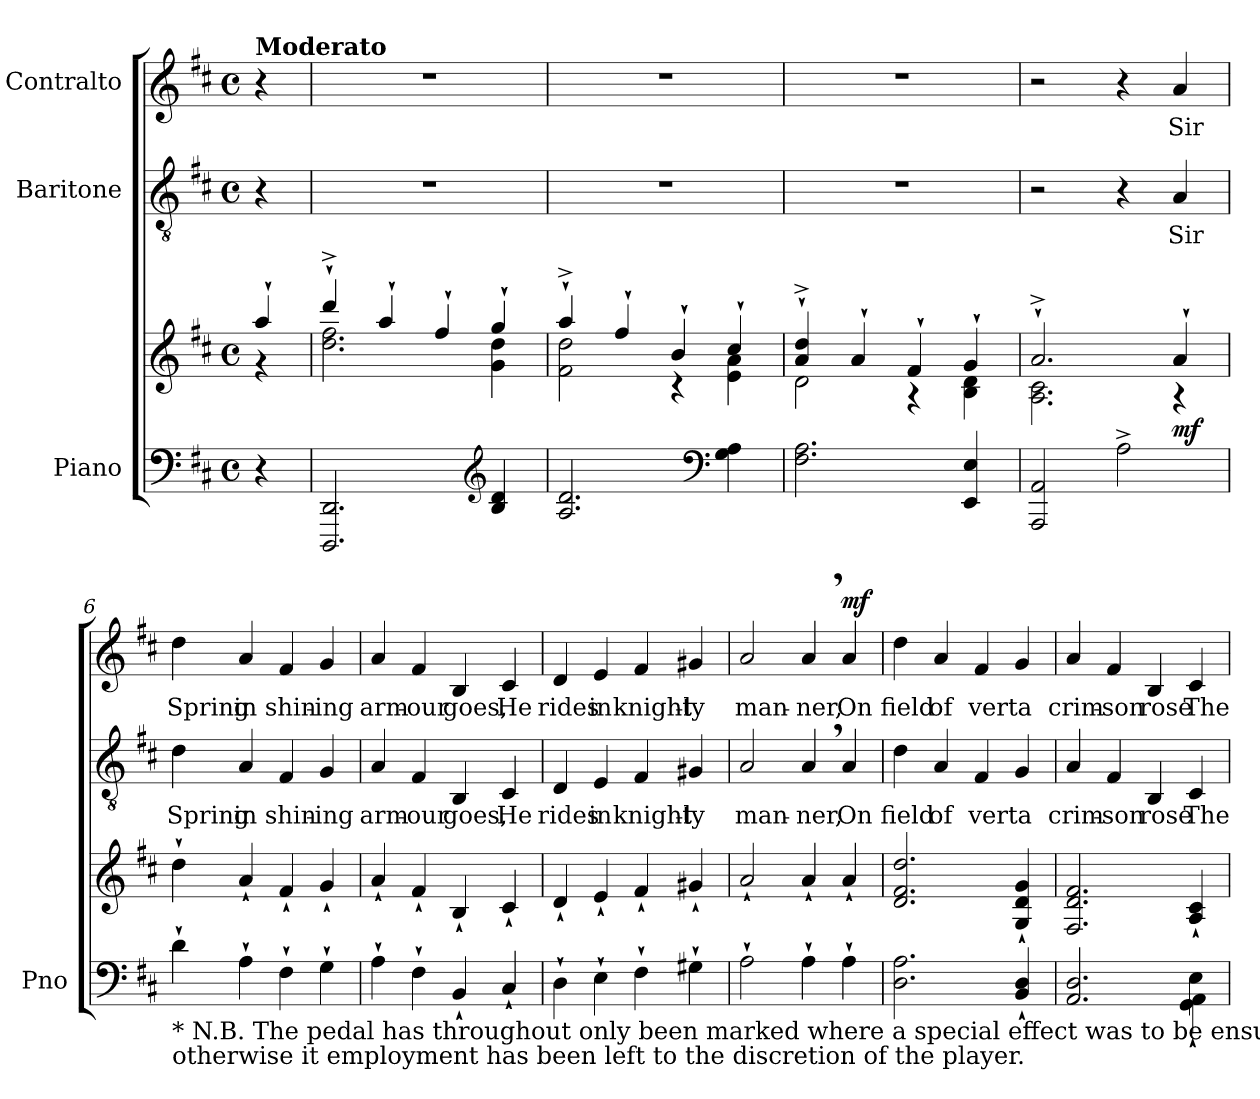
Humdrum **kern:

**kern	**kern	**dynam	**kern	**text	**dynam	**kern	**text	**dynam
*part3	*part3	*part3	*part2	*part2	*part2	*part1	*part1	*part1
*staff4	*staff3	*staff3/4	*staff2	*staff2	*staff2	*staff1	*staff1	*staff1
*I"Piano	*	*	*I"Baritone	*	*	*I"Contralto	*	*
*I'Pno	*	*	*	*	*	*	*	*
*clefF4	*clefG2	*	*clefGv2	*	*	*clefG2	*	*
*k[f#c#]	*k[f#c#]	*	*k[f#c#]	*	*	*k[f#c#]	*	*
*M4/4	*M4/4	*	*M4/4	*	*	*M4/4	*	*
*met(c)	*met(c)	*	*met(c)	*	*	*met(c)	*	*
=1	=1	=1	=1	=1	=1	=1	=1	=1
*	*^	*	*	*	*	*	*	*
!	!	!	!	!	!	!	!LO:TX:a:B:t=Moderato	!	!
4r	4aa`/	4r	.	4r	.	.	4r	.	.
=2	=2	=2	=2	=2	=2	=2	=2	=2	=2
2.DDD/ 2.DD/	4ddd`^/	2.dd\ 2.ff#\	.	1r	.	.	1r	.	.
!	!	!	!LO:DY:b	!	!	!	!	!	!
!	!	!	!LO:DY:n=1:b	!	!	!	!	!	!
.	4aa`/	.	f other-dynamics	.	.	.	.	.	.
.	4ff#`/	.	.	.	.	.	.	.	.
*clefG2	*	*	*	*	*	*	*	*	*
4B/ 4d/	4gg`/	4g\ 4dd\	.	.	.	.	.	.	.
=3	=3	=3	=3	=3	=3	=3	=3	=3	=3
2.A/ 2.d/	4aa`^/	2f#\ 2dd\	.	1r	.	.	1r	.	.
.	4ff#`/	.	.	.	.	.	.	.	.
.	4b`/	4r	.	.	.	.	.	.	.
*clefF4	*	*	*	*	*	*	*	*	*
4G\ 4A\	4cc#`/	4e\ 4a\	.	.	.	.	.	.	.
=4	=4	=4	=4	=4	=4	=4	=4	=4	=4
2.F#\ 2.A\	4a/`^ 4dd/`^	2d\	.	1r	.	.	1r	.	.
.	4a`/	.	.	.	.	.	.	.	.
.	4f#`/	4r	.	.	.	.	.	.	.
4EE/ 4E/	4g`/	4B\ 4d\	.	.	.	.	.	.	.
=5	=5	=5	=5	=5	=5	=5	=5	=5	=5
2AAA/ 2AA/	2.a`^/	2.A\ 2.c#\	.	2r	.	.	2r	.	.
!	!	!	!	!	!	!LO:DY:a	!	!	!
!	!	!	!	!	!	!LO:DY:n=1:a	!	!	!LO:DY:a
!	!	!	!	!	!	!	!	!	!LO:DY:n=1:a
2A^\	.	.	.	4r	.	mf other-dynamics	4r	.	mf other-dynamics
!	!	!	!LO:DY:b	!	!LO:LY:b	!	!	!LO:LY:b	!
.	4a`/	4r	mf	4A/	Sir	.	4a/	Sir	.
!!LO:LB:g=z
=6	=6	=6	=6	=6	=6	=6	=6	=6	=6
!LO:TX:b:t=* N.B. The pedal has throughout only been marked where a special effect was to be ensured -	!	!	!	!	!	!	!	!	!
!LO:TX:b:t=otherwise it employment has been left to the discretion of the player.	!	!	!	!	!	!	!	!	!
!	!	!	!	!	!LO:LY:b	!	!	!LO:LY:b	!
*	*v	*v	*	*	*	*	*	*	*
4d`\	4dd`\	.	4d\	Spring	.	4dd\	Spring	.
!	!	!	!	!LO:LY:b	!	!	!LO:LY:b	!
4A`\	4a`>/	.	4A/	in	.	4a/	in	.
!	!	!	!	!LO:LY:b	!	!	!LO:LY:b	!
4F#`\	4f#`>/	.	4F#/	shin-	.	4f#/	shin-	.
!	!	!	!	!LO:LY:b	!	!	!LO:LY:b	!
4G`\	4g`>/	.	4G/	-ing	.	4g/	-ing	.
=7	=7	=7	=7	=7	=7	=7	=7	=7
!	!	!	!	!LO:LY:b	!	!	!LO:LY:b	!
4A`\	4a`>/	.	4A/	arm-	.	4a/	arm-	.
!	!	!	!	!LO:LY:b	!	!	!LO:LY:b	!
4F#`\	4f#`>/	.	4F#/	-our	.	4f#/	-our	.
!	!	!	!	!LO:LY:b	!	!	!LO:LY:b	!
4BB`>/	4B`>/	.	4BB/	goes,	.	4B/	goes,	.
!	!	!	!	!LO:LY:b	!	!	!LO:LY:b	!
4C#`>/	4c#`>/	.	4C#/	He	.	4c#/	He	.
=8	=8	=8	=8	=8	=8	=8	=8	=8
!	!	!	!	!LO:LY:b	!	!	!LO:LY:b	!
4D`\	4d`>/	.	4D/	rides	.	4d/	rides	.
!	!	!	!	!LO:LY:b	!	!	!LO:LY:b	!
4E`\	4e`>/	.	4E/	in	.	4e/	in	.
!	!	!	!	!LO:LY:b	!	!	!LO:LY:b	!
4F#`\	4f#`>/	.	4F#/	knight-	.	4f#/	knight-	.
!	!	!	!	!LO:LY:b	!	!	!LO:LY:b	!
4G#X`\	4g#X`>/	.	4G#X/	-ly	.	4g#X/	-ly	.
=9	=9	=9	=9	=9	=9	=9	=9	=9
!	!	!	!	!LO:LY:b	!	!	!LO:LY:b	!
2A`\	2a`>/	.	2A/	man-	.	2a/	man-	.
!	!	!	!	!LO:LY:b	!	!	!LO:LY:b	!
4A`\	4a`>/	.	4A,/	-ner,	.	4a,/	-ner,	.
!	!	!	!	!LO:LY:b	!	!	!LO:LY:b	!LO:DY:a
4A`\	4a`>/	.	4A/	On	.	4a/	On	mf
!!LO:PB:g=z
=10	=10	=10	=10	=10	=10	=10	=10	=10
!	!	!	!	!LO:LY:b	!	!	!LO:LY:b	!
2.D\ 2.A\	2.d/ 2.f#/ 2.dd/	.	4d\	field	.	4dd\	field	.
!	!	!	!	!LO:LY:b	!	!	!LO:LY:b	!
.	.	.	4A/	of	.	4a/	of	.
!	!	!	!	!LO:LY:b	!	!	!LO:LY:b	!
.	.	.	4F#/	vert	.	4f#/	vert	.
!	!	!	!	!LO:LY:b	!	!	!LO:LY:b	!
4BB/` 4D/`	4G/`> 4d/`> 4g/`>	.	4G/	a	.	4g/	a	.
=11	=11	=11	=11	=11	=11	=11	=11	=11
*^	*	*	*	*	*	*	*	*
!	!	!	!	!	!LO:LY:b	!	!	!LO:LY:b	!
2.ryy	2.AA/ 2.D/	2.F#/ 2.d/ 2.f#/	.	4A/	crim-	.	4a/	crim-	.
!	!	!	!	!	!LO:LY:b	!	!	!LO:LY:b	!
.	.	.	.	4F#/	-son	.	4f#/	-son	.
!	!	!	!	!	!LO:LY:b	!	!	!LO:LY:b	!
.	.	.	.	4BB/	rose	.	4B/	rose	.
!	!	!	!	!	!LO:LY:b	!	!	!LO:LY:b	!
4E\	4GG\`< 4AA\`<	4A/`> 4c#/`>	.	4C#/	The	.	4c#/	The	.
*v	*v	*	*	*	*	*	*	*	*
=	=	=	=	=	=	=	=	=
*-	*-	*-	*-	*-	*-	*-	*-	*-
